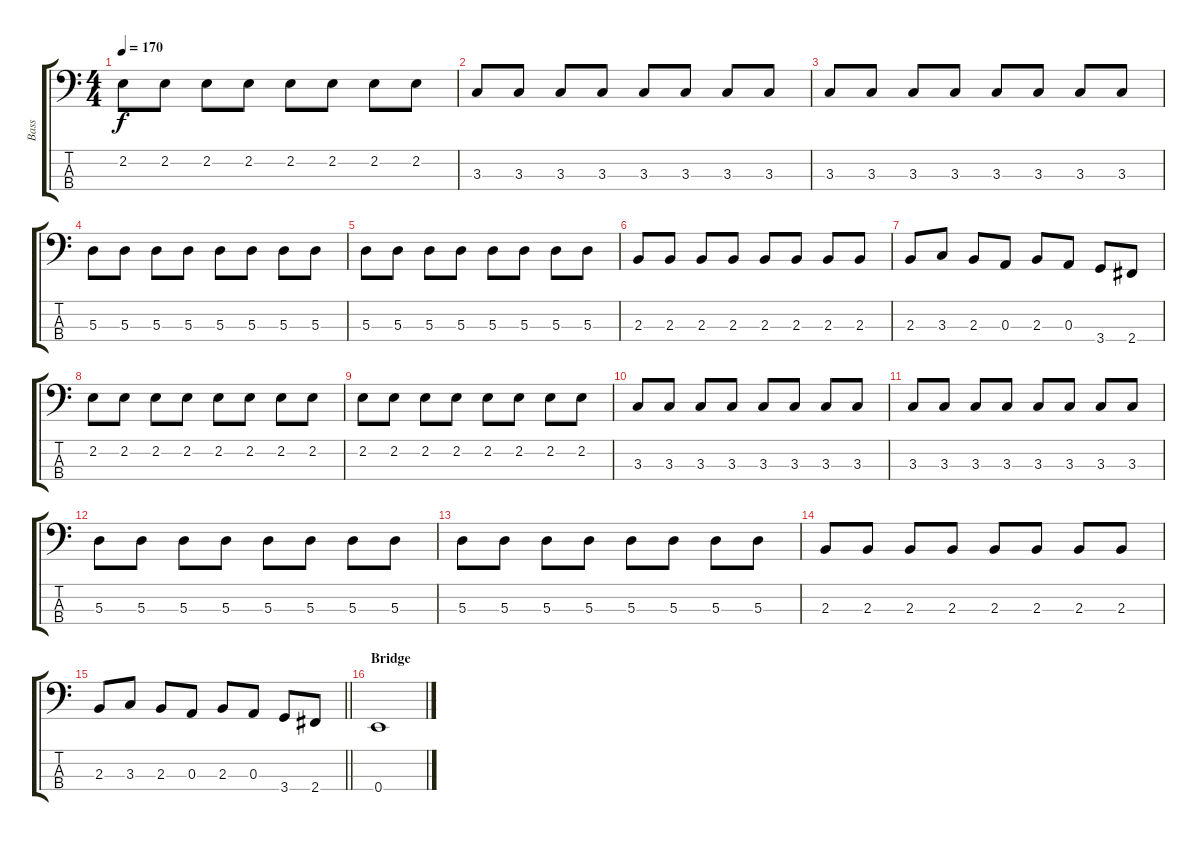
\track ("Bass" "Bass") {instrument electricbassfinger}
\staff {score tabs}
\tuning (G2 D2 A1 E1) {hide}
\ts (4 4)
\tempo 170
\clef f4
\ks c
2.2.8{dy f} 2.2.8 2.2.8 2.2.8 2.2.8 2.2.8 2.2.8 2.2.8 |
3.3.8 3.3.8 3.3.8 3.3.8 3.3.8 3.3.8 3.3.8 3.3.8 |
3.3.8 3.3.8 3.3.8 3.3.8 3.3.8 3.3.8 3.3.8 3.3.8 |
5.3.8 5.3.8 5.3.8 5.3.8 5.3.8 5.3.8 5.3.8 5.3.8 |
5.3.8 5.3.8 5.3.8 5.3.8 5.3.8 5.3.8 5.3.8 5.3.8 |
2.3.8 2.3.8 2.3.8 2.3.8 2.3.8 2.3.8 2.3.8 2.3.8 |
2.3.8 3.3.8 2.3.8 0.3.8 2.3.8 0.3.8 3.4.8 2.4.8 |
2.2.8 2.2.8 2.2.8 2.2.8 2.2.8 2.2.8 2.2.8 2.2.8 |
2.2.8 2.2.8 2.2.8 2.2.8 2.2.8 2.2.8 2.2.8 2.2.8 |
3.3.8 3.3.8 3.3.8 3.3.8 3.3.8 3.3.8 3.3.8 3.3.8 |
3.3.8 3.3.8 3.3.8 3.3.8 3.3.8 3.3.8 3.3.8 3.3.8 |
5.3.8 5.3.8 5.3.8 5.3.8 5.3.8 5.3.8 5.3.8 5.3.8 |
5.3.8 5.3.8 5.3.8 5.3.8 5.3.8 5.3.8 5.3.8 5.3.8 |
2.3.8 2.3.8 2.3.8 2.3.8 2.3.8 2.3.8 2.3.8 2.3.8 |
\barLineRight lightlight
2.3.8 3.3.8 2.3.8 0.3.8 2.3.8 0.3.8 3.4.8 2.4.8 |
\section ("" "Bridge")
0.4.1
